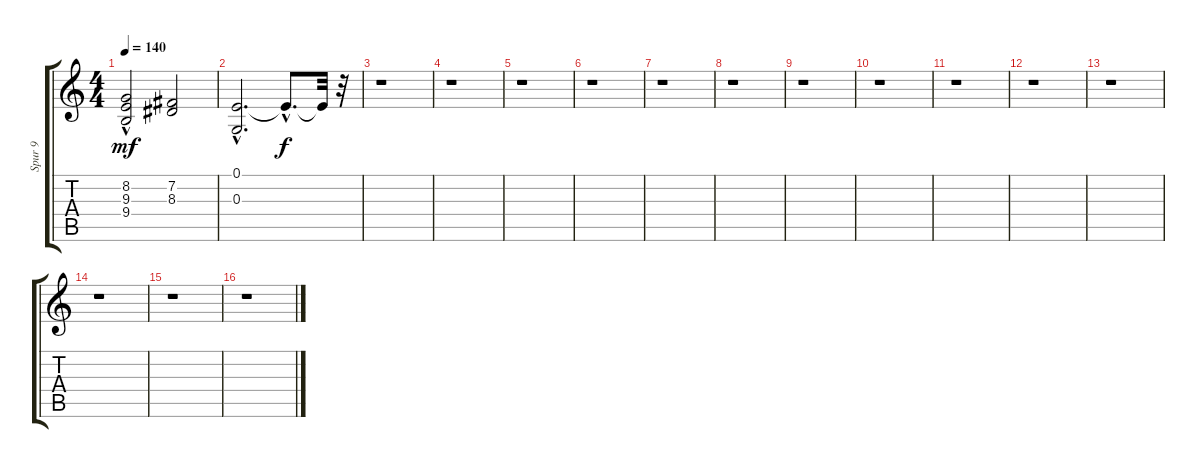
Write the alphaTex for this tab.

\track ("Spur 9" "Spur 9") {instrument stringensemble2}
\staff {score tabs}
\tuning (E4 B3 G3 D3 A2 E2) {hide}
\ts (4 4)
\tempo 140
\clef g2
\ks c
(8.2{hac} 9.3{hac} 9.4).2{dy mf} (7.2 8.3).2 |
(0.1{hac} 0.3{hac}).2{d} 0.1{hac t}.8{d dy f} 0.1{t}.32 r.32 |
r.1 |
r.1 |
r.1 |
r.1 |
r.1 |
r.1 |
r.1 |
r.1 |
r.1 |
r.1 |
r.1 |
r.1 |
r.1 |
r.1
